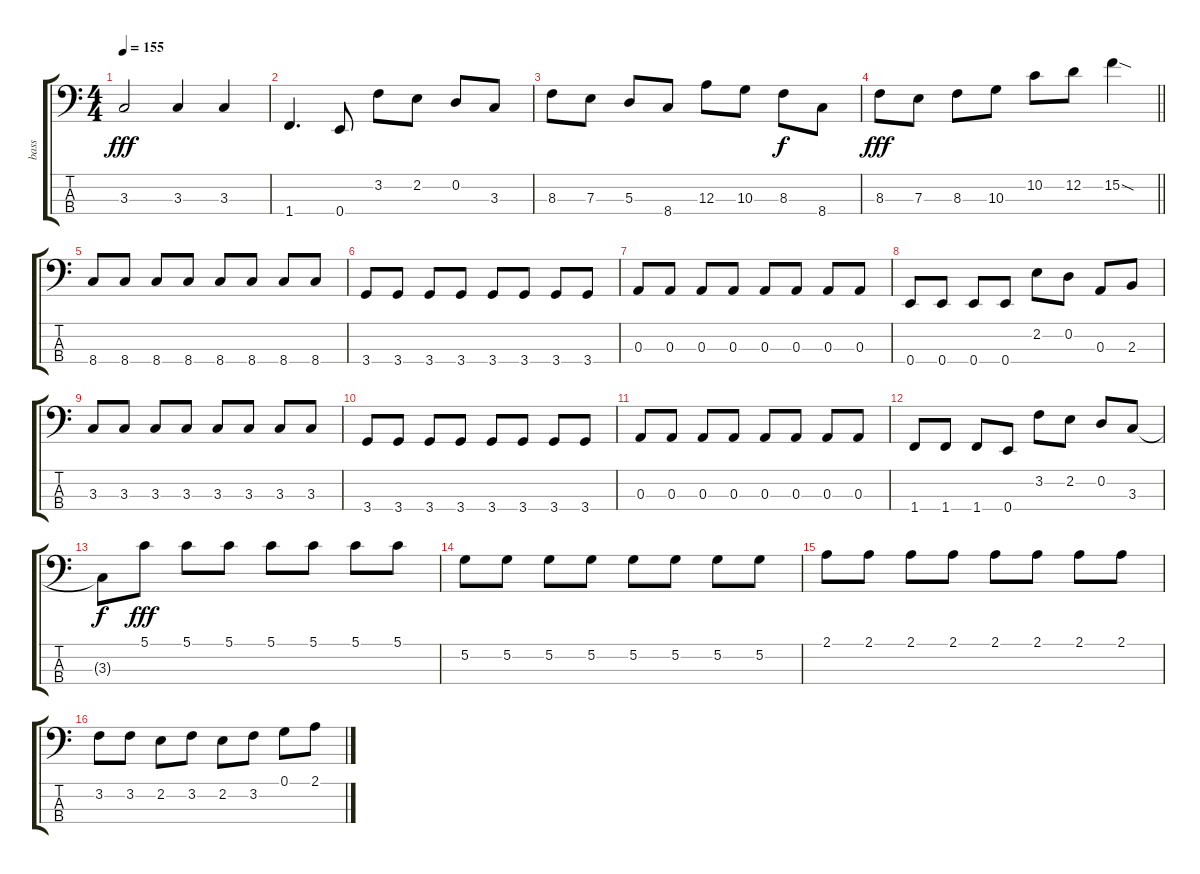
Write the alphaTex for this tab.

\track ("bass" "bass") {instrument electricbassfinger}
\staff {score tabs}
\tuning (G2 D2 A1 E1) {hide}
\ts (4 4)
\tempo 155
\clef f4
\ks c
3.3.2{dy fff} 3.3.4 3.3.4 |
1.4.4{d} 0.4.8 3.2.8 2.2.8 0.2.8 3.3.8 |
8.3.8 7.3.8 5.3.8 8.4.8 12.3.8 10.3.8 8.3.8{dy f} 8.4.8 |
\barLineRight lightlight
8.3.8{dy fff} 7.3.8 8.3.8 10.3.8 10.2.8 12.2.8 15.2{sod}.4 |
\section ("" "")
8.4.8 8.4.8 8.4.8 8.4.8 8.4.8 8.4.8 8.4.8 8.4.8 |
3.4.8 3.4.8 3.4.8 3.4.8 3.4.8 3.4.8 3.4.8 3.4.8 |
0.3.8 0.3.8 0.3.8 0.3.8 0.3.8 0.3.8 0.3.8 0.3.8 |
0.4.8 0.4.8 0.4.8 0.4.8 2.2.8 0.2.8 0.3.8 2.3.8 |
3.3.8 3.3.8 3.3.8 3.3.8 3.3.8 3.3.8 3.3.8 3.3.8 |
3.4.8 3.4.8 3.4.8 3.4.8 3.4.8 3.4.8 3.4.8 3.4.8 |
0.3.8 0.3.8 0.3.8 0.3.8 0.3.8 0.3.8 0.3.8 0.3.8 |
1.4.8 1.4.8 1.4.8 0.4.8 3.2.8 2.2.8 0.2.8 3.3.8 |
3.3{t}.8{dy f} 5.1.8{dy fff} 5.1.8 5.1.8 5.1.8 5.1.8 5.1.8 5.1.8 |
5.2.8 5.2.8 5.2.8 5.2.8 5.2.8 5.2.8 5.2.8 5.2.8 |
2.1.8 2.1.8 2.1.8 2.1.8 2.1.8 2.1.8 2.1.8 2.1.8 |
3.2.8 3.2.8 2.2.8 3.2.8 2.2.8 3.2.8 0.1.8 2.1.8
